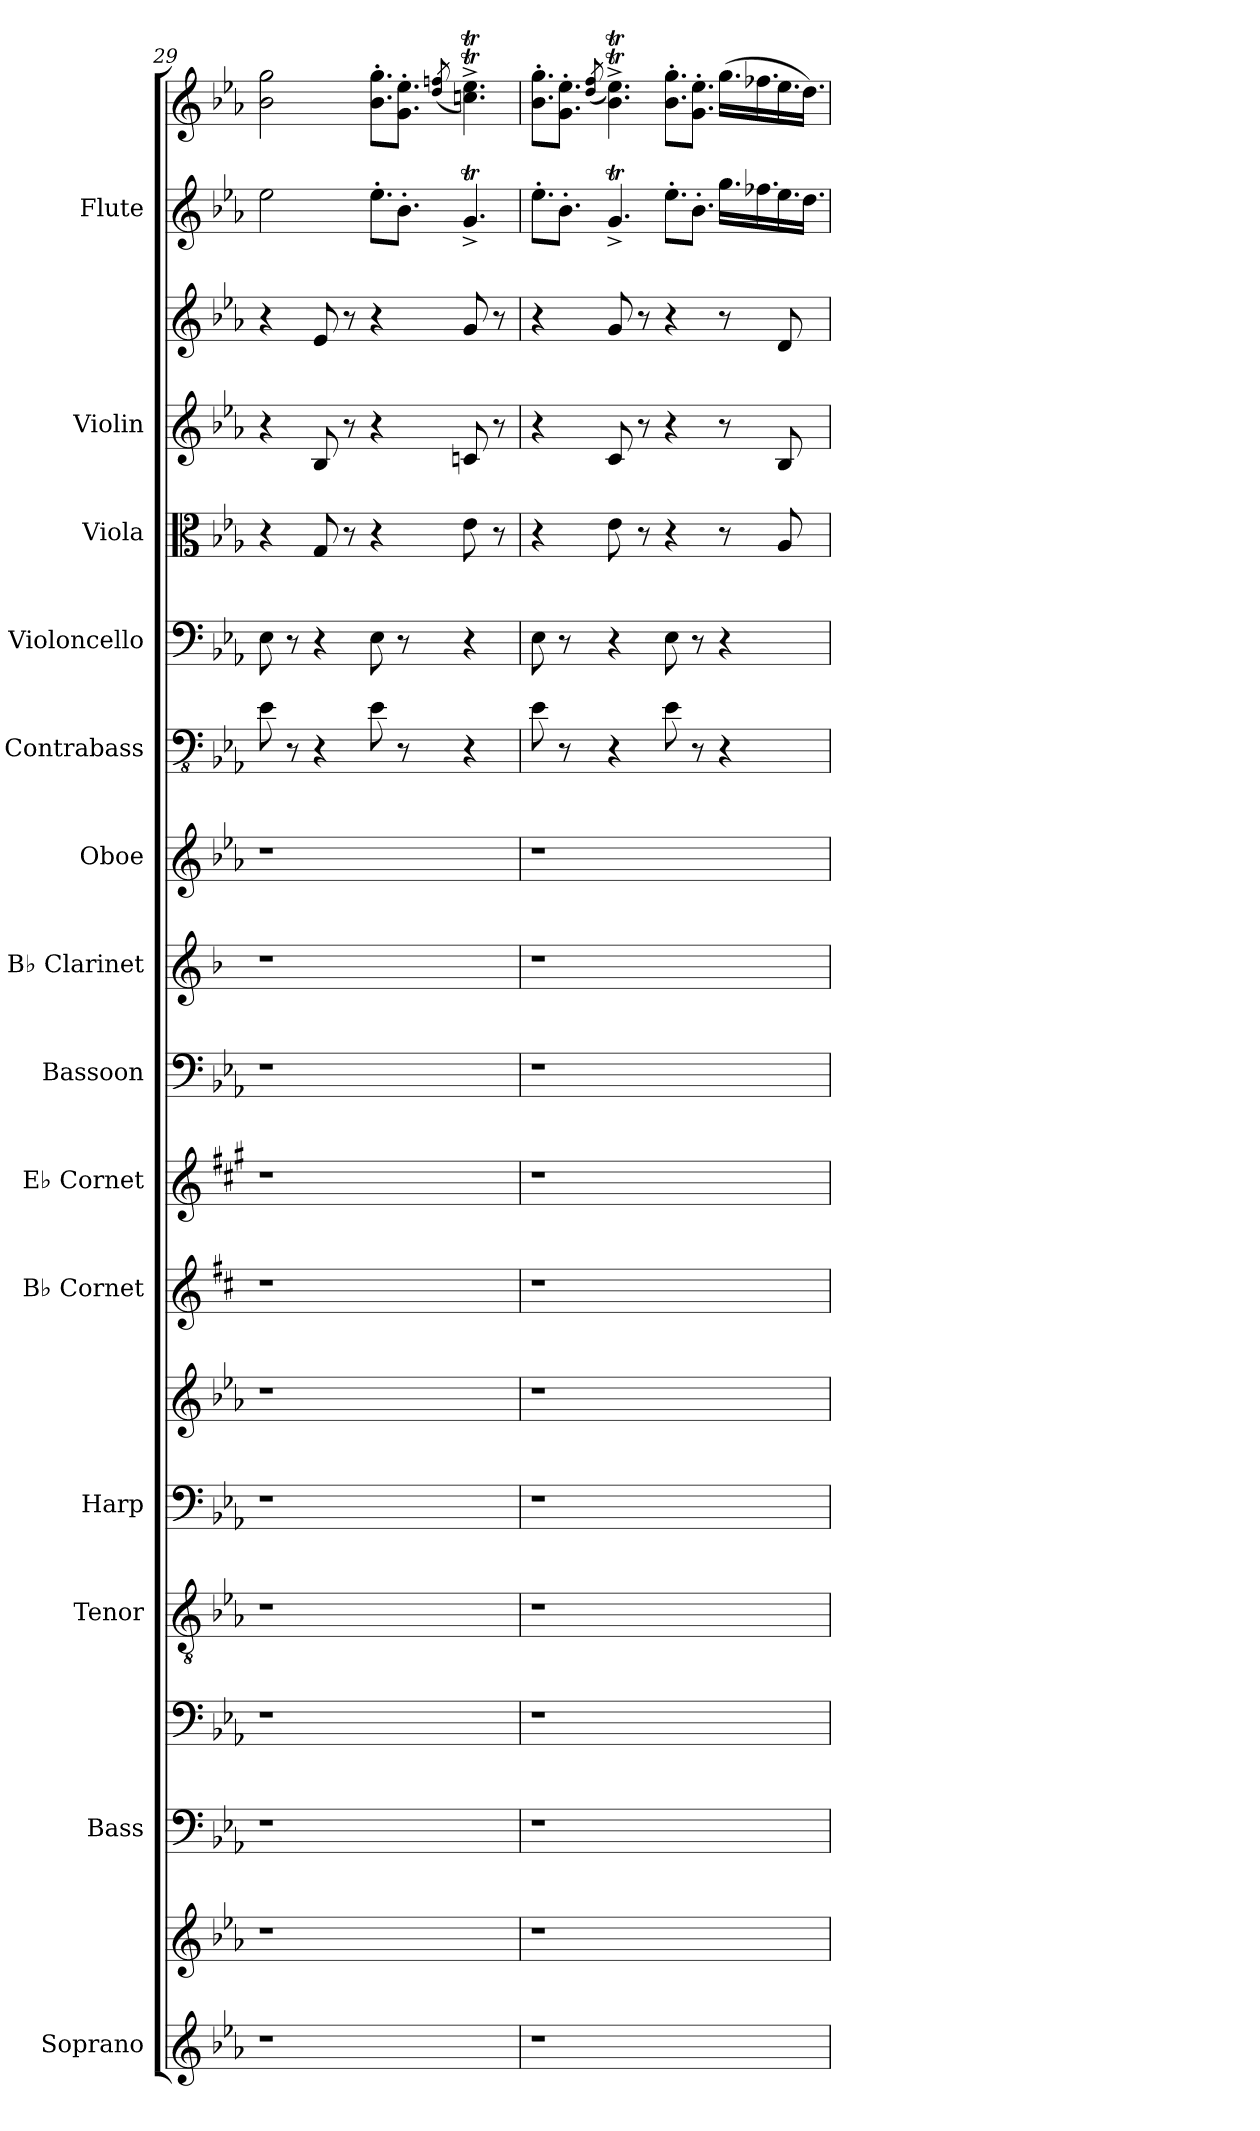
**kern	**kern	**kern	**kern	**kern	**kern	**kern	**kern	**kern	**kern	**kern	**kern	**kern	**kern	**kern	**kern	**kern	**kern	**kern
*part14	*part14	*part13	*part13	*part12	*part11	*part11	*part10	*part9	*part8	*part7	*part6	*part5	*part4	*part3	*part2	*part2	*part1	*part1
*staff19	*staff18	*staff17	*staff16	*staff15	*staff14	*staff13	*staff12	*staff11	*staff10	*staff9	*staff8	*staff7	*staff6	*staff5	*staff4	*staff3	*staff2	*staff1
*I"Soprano	*	*I"Bass	*	*I"Tenor	*I"Harp	*	*I"B♭ Cornet	*I"E♭ Cornet	*I"Bassoon	*I"B♭ Clarinet	*I"Oboe	*I"Contrabass	*I"Violoncello	*I"Viola	*I"Violin	*	*I"Flute	*
*I'S.	*	*I'B.	*	*I'T.	*I'Hrp.	*	*I'B♭ Cnt.	*I'E♭ Cnt.	*I'Bsn.	*I'B♭ Cl.	*I'Ob.	*I'Cb.	*I'Vc.	*I'Vla.	*I'Vln.	*	*I'Fl.	*
*clefG2	*clefG2	*clefF4	*clefF4	*clefGv2	*clefF4	*clefG2	*clefG2	*clefG2	*clefF4	*clefG2	*clefG2	*clefFv4	*clefF4	*clefC3	*clefG2	*clefG2	*clefG2	*clefG2
*	*	*	*	*	*	*	*ITrd1c2	*ITrd-2c-3	*	*ITrd1c2	*	*ITrd7c12	*	*	*	*	*	*
*k[b-e-a-]	*k[b-e-a-]	*k[b-e-a-]	*k[b-e-a-]	*k[b-e-a-]	*k[b-e-a-]	*k[b-e-a-]	*k[]	*k[]	*k[b-e-a-]	*k[b-e-a-]	*k[b-e-a-]	*k[b-e-a-]	*k[b-e-a-]	*k[b-e-a-]	*k[b-e-a-]	*k[b-e-a-]	*k[b-e-a-]	*k[b-e-a-]
=29	=29	=29	=29	=29	=29	=29	=29	=29	=29	=29	=29	=29	=29	=29	=29	=29	=29	=29
1r	1r	1r	1r	1r	1r	1r	1r	1r	1r	1r	1r	8EE-\	8E-\	4r	4r	4r	2ee-\	2b-\ 2gg\
.	.	.	.	.	.	.	.	.	.	.	.	8r	8r	.	.	.	.	.
.	.	.	.	.	.	.	.	.	.	.	.	4r	4r	8G/	8B-/	8e-/	.	.
.	.	.	.	.	.	.	.	.	.	.	.	.	.	8r	8r	8r	.	.
*	*	*	*	*	*	*	*	*	*	*	*	*	*	*	*	*	*Xtuplet	*Xtuplet
.	.	.	.	.	.	.	.	.	.	.	.	8EE-\	8E-\	4r	4r	4r	12.ee-'\L	12.b-\' 12.gg\'L
.	.	.	.	.	.	.	.	.	.	.	.	8r	8r	.	.	.	12.b-'\J	12.g\' 12.ee-\'J
.	.	.	.	.	.	.	.	.	.	.	.	.	.	.	.	.	.	(8qdd/ 8qffn/
.	.	.	.	.	.	.	.	.	.	.	.	4r	4r	8e-\	8cn/	8g/	6.gt^/	6.ccn\T^ 6.ee-\T^)
.	.	.	.	.	.	.	.	.	.	.	.	.	.	8r	8r	8r	.	.
=30	=30	=30	=30	=30	=30	=30	=30	=30	=30	=30	=30	=30	=30	=30	=30	=30	=30	=30
1r	1r	1r	1r	1r	1r	1r	1r	1r	1r	1r	1r	8EE-\	8E-\	4r	4r	4r	12.ee-'\L	12.b-\' 12.gg\'L
.	.	.	.	.	.	.	.	.	.	.	.	8r	8r	.	.	.	12.b-'\J	12.g\' 12.ee-\'J
.	.	.	.	.	.	.	.	.	.	.	.	.	.	.	.	.	.	(8qdd/ 8qff/
.	.	.	.	.	.	.	.	.	.	.	.	4r	4r	8e-\	8c/	8g/	6.gt^/	6.b-\T^ 6.ee-\T^)
.	.	.	.	.	.	.	.	.	.	.	.	.	.	8r	8r	8r	.	.
.	.	.	.	.	.	.	.	.	.	.	.	8EE-\	8E-\	4r	4r	4r	12.ee-'\L	12.b-\' 12.gg\'L
.	.	.	.	.	.	.	.	.	.	.	.	8r	8r	.	.	.	12.b-'\J	12.g\' 12.ee-\'J
.	.	.	.	.	.	.	.	.	.	.	.	4r	4r	8r	8r	8r	24.gg\LL	(24.gg\LL
.	.	.	.	.	.	.	.	.	.	.	.	.	.	.	.	.	24.ff-X\	24.ff-X\
.	.	.	.	.	.	.	.	.	.	.	.	.	.	8A-/	8B-/	8d/	24.ee-\	24.ee-\
.	.	.	.	.	.	.	.	.	.	.	.	.	.	.	.	.	24.dd\JJ	24.dd\JJ)
=	=	=	=	=	=	=	=	=	=	=	=	=	=	=	=	=	=	=
*-	*-	*-	*-	*-	*-	*-	*-	*-	*-	*-	*-	*-	*-	*-	*-	*-	*-	*-
